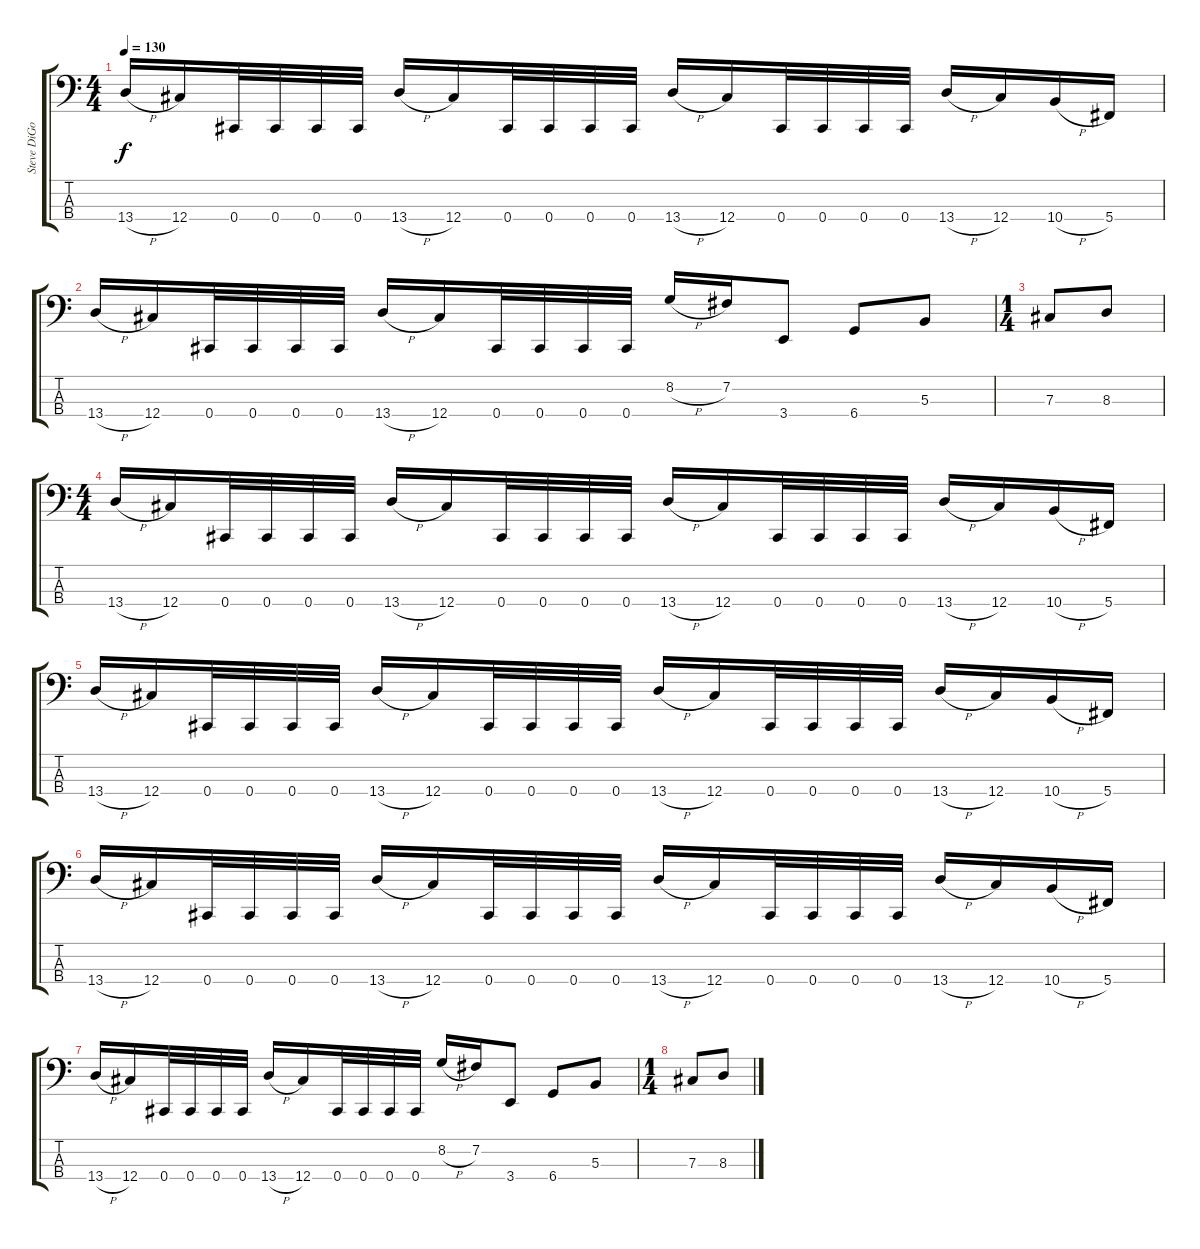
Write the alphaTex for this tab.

\track ("Steve DiGorgio" "Steve DiGo") {instrument electricbassfinger}
\staff {score tabs}
\tuning (E2 B1 Gb1 Db1) {hide}
\ts (4 4)
\tempo 130
\clef f4
\ks c
13.4{h}.16{dy f} 12.4.16 0.4.32 0.4.32 0.4.32 0.4.32 13.4{h}.16 12.4.16 0.4.32 0.4.32 0.4.32 0.4.32 13.4{h}.16 12.4.16 0.4.32 0.4.32 0.4.32 0.4.32 13.4{h}.16 12.4.16 10.4{h}.16 5.4.16 |
13.4{h}.16 12.4.16 0.4.32 0.4.32 0.4.32 0.4.32 13.4{h}.16 12.4.16 0.4.32 0.4.32 0.4.32 0.4.32 8.2{h}.16 7.2.16 3.4.8 6.4.8 5.3.8 |
\ts (1 4)
7.3.8 8.3.8 |
\ts (4 4)
13.4{h}.16 12.4.16 0.4.32 0.4.32 0.4.32 0.4.32 13.4{h}.16 12.4.16 0.4.32 0.4.32 0.4.32 0.4.32 13.4{h}.16 12.4.16 0.4.32 0.4.32 0.4.32 0.4.32 13.4{h}.16 12.4.16 10.4{h}.16 5.4.16 |
13.4{h}.16 12.4.16 0.4.32 0.4.32 0.4.32 0.4.32 13.4{h}.16 12.4.16 0.4.32 0.4.32 0.4.32 0.4.32 13.4{h}.16 12.4.16 0.4.32 0.4.32 0.4.32 0.4.32 13.4{h}.16 12.4.16 10.4{h}.16 5.4.16 |
13.4{h}.16 12.4.16 0.4.32 0.4.32 0.4.32 0.4.32 13.4{h}.16 12.4.16 0.4.32 0.4.32 0.4.32 0.4.32 13.4{h}.16 12.4.16 0.4.32 0.4.32 0.4.32 0.4.32 13.4{h}.16 12.4.16 10.4{h}.16 5.4.16 |
13.4{h}.16 12.4.16 0.4.32 0.4.32 0.4.32 0.4.32 13.4{h}.16 12.4.16 0.4.32 0.4.32 0.4.32 0.4.32 8.2{h}.16 7.2.16 3.4.8 6.4.8 5.3.8 |
\ts (1 4)
7.3.8 8.3.8
